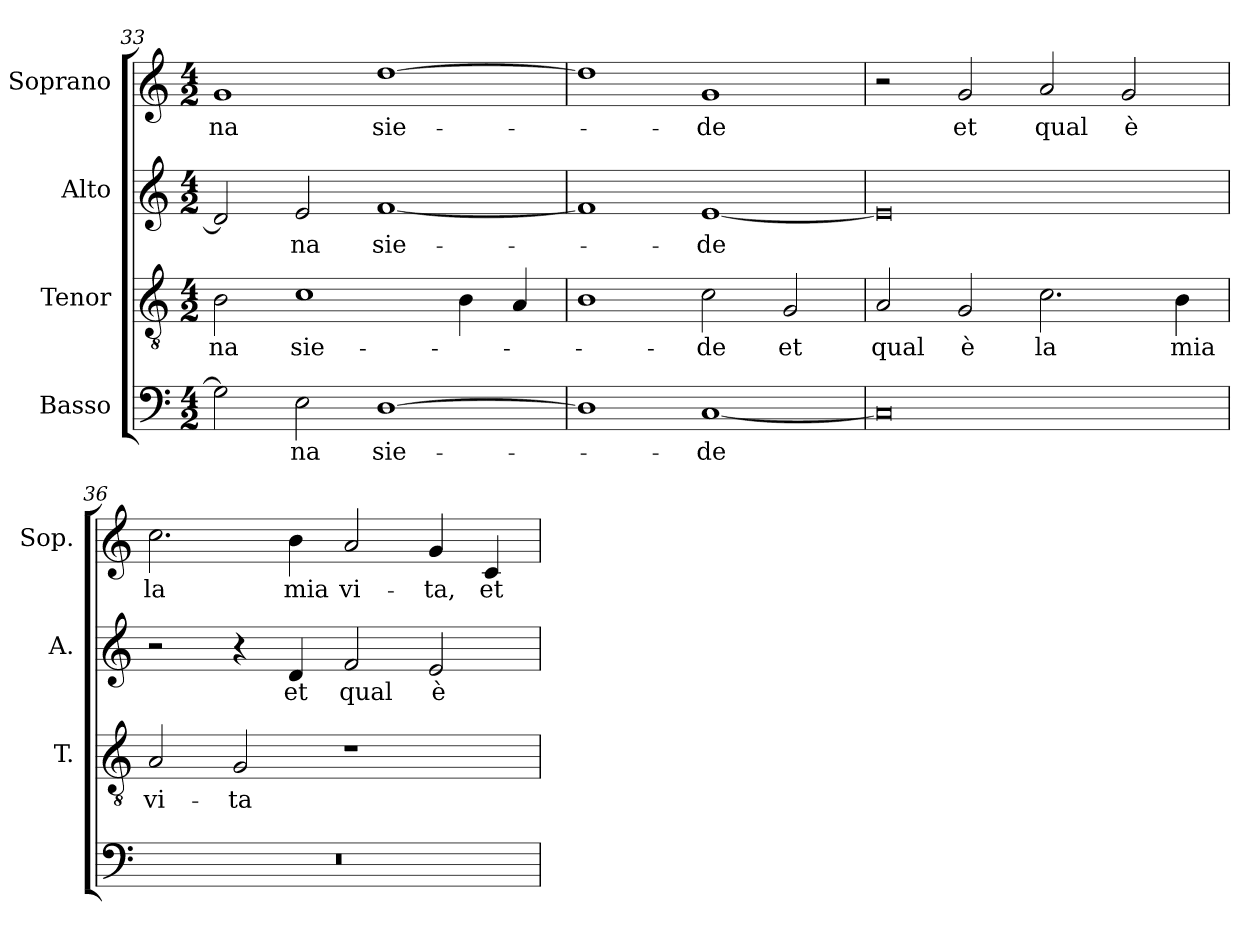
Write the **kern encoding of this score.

**kern	**text	**kern	**text	**kern	**text	**kern	**text
*part4	*part4	*part3	*part3	*part2	*part2	*part1	*part1
*staff4	*staff4	*staff3	*staff3	*staff2	*staff2	*staff1	*staff1
*I"Basso	*	*I"Tenor	*	*I"Alto	*	*I"Soprano	*
*	*	*I'T.	*	*I'A.	*	*I'Sop.	*
*clefF4	*	*clefGv2	*	*clefG2	*	*clefG2	*
*	*	*ITrd7c12	*	*	*	*	*
*k[]	*	*k[]	*	*k[]	*	*k[]	*
*C:	*	*C:	*	*C:	*	*C:	*
*M4/2	*	*M4/2	*	*M4/2	*	*M4/2	*
=33	=33	=33	=33	=33	=33	=33	=33
!	!	!	!LO:LY:b:color=#000000	!	!	!	!
!	!	!	!	!	!	!	!LO:LY:b:color=#000000
2Gi\]	.	2BBi\	-na	2di/]	.	1gi	-na
!	!LO:LY:b:color=#000000	!	!	!	!	!	!
!	!	!	!LO:LY:b:color=#000000	!	!	!	!
!	!	!	!	!	!LO:LY:b:color=#000000	!	!
2Ei\	-na	1Ci	sie-	2ei/	-na	.	.
!	!LO:LY:b:color=#000000	!	!	!	!	!	!
!	!	!	!	!	!LO:LY:b:color=#000000	!	!
!	!	!	!	!	!	!	!LO:LY:b:color=#000000
[>1Di	sie-	.	.	[<1fi	sie-	[>1ddi	sie-
.	.	4BBi\	.	.	.	.	.
.	.	4AAi/	.	.	.	.	.
!!LO:LB:g=z
=34	=34	=34	=34	=34	=34	=34	=34
1Di]	.	1BBi	.	1fi]	.	1ddi]	.
!	!LO:LY:b:color=#000000	!	!	!	!	!	!
!	!	!	!LO:LY:b:color=#000000	!	!	!	!
!	!	!	!	!	!LO:LY:b:color=#000000	!	!
!	!	!	!	!	!	!	!LO:LY:b:color=#000000
[<1Ci	-de	2Ci\	-de	[<1ei	-de	1gi	-de
!	!	!	!LO:LY:b:color=#000000	!	!	!	!
.	.	2GGi/	et	.	.	.	.
=35	=35	=35	=35	=35	=35	=35	=35
!	!	!	!LO:LY:b:color=#000000	!	!	!	!
0Ci]	.	2AAi/	qual	0ei]	.	2r	.
!	!	!	!LO:LY:b:color=#000000	!	!	!	!
!	!	!	!	!	!	!	!LO:LY:b:color=#000000
.	.	2GGi/	è	.	.	2gi/	et
!	!	!	!LO:LY:b:color=#000000	!	!	!	!
!	!	!	!	!	!	!	!LO:LY:b:color=#000000
.	.	2.Ci\	la	.	.	2ai/	qual
!	!	!	!	!	!	!	!LO:LY:b:color=#000000
.	.	.	.	.	.	2gi/	è
!	!	!	!LO:LY:b:color=#000000	!	!	!	!
.	.	4BBi\	mia	.	.	.	.
=36	=36	=36	=36	=36	=36	=36	=36
!LO:N:vis=1	!	!	!	!	!	!	!
!	!	!	!LO:LY:b:color=#000000	!	!	!	!
!	!	!	!	!	!	!	!LO:LY:b:color=#000000
0r	.	2AAi/	vi-	2r	.	2.cci\	la
!	!	!	!LO:LY:b:color=#000000	!	!	!	!
.	.	2GGi/	-ta	4r	.	.	.
!	!	!	!	!	!LO:LY:b:color=#000000	!	!
!	!	!	!	!	!	!	!LO:LY:b:color=#000000
.	.	.	.	4di/	et	4bi\	mia
!	!	!	!	!	!LO:LY:b:color=#000000	!	!
!	!	!	!	!	!	!	!LO:LY:b:color=#000000
.	.	1r	.	2fi/	qual	2ai/	vi-
!	!	!	!	!	!LO:LY:b:color=#000000	!	!
!	!	!	!	!	!	!	!LO:LY:b:color=#000000
.	.	.	.	2ei/	è	4gi/	-ta,
!	!	!	!	!	!	!	!LO:LY:b:color=#000000
.	.	.	.	.	.	4ci/	et
=	=	=	=	=	=	=	=
*-	*-	*-	*-	*-	*-	*-	*-
